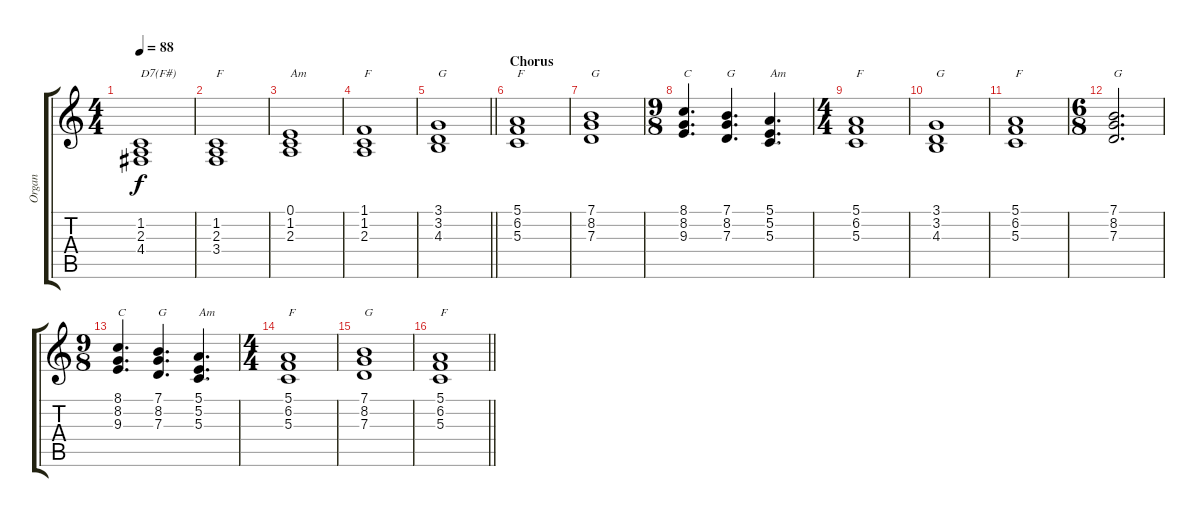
\track ("Organ" "Organ") {instrument percussiveorgan}
\staff {score tabs}
\tuning (E4 B3 G3 D3 A2 E2) {hide}
\ts (4 4)
\tempo 88
\clef g2
\ks c
(1.2 2.3 4.4).1{txt "D7(F#)" dy f} |
(1.2 2.3 3.4).1{txt "F"} |
(0.1 1.2 2.3).1{txt "Am"} |
(1.1 1.2 2.3).1{txt "F"} |
\barLineRight lightlight
(3.1 3.2 4.3).1{txt "G"} |
\section ("" "Chorus")
(5.1 6.2 5.3).1{txt "F"} |
(7.1 8.2 7.3).1{txt "G"} |
\ts (9 8)
(8.1 8.2 9.3).4{d txt "C"} (7.1 8.2 7.3).4{d txt "G"} (5.1 5.2 5.3).4{d txt "Am"} |
\ts (4 4)
(5.1 6.2 5.3).1{txt "F"} |
(3.1 3.2 4.3).1{txt "G"} |
(5.1 6.2 5.3).1{txt "F"} |
\ts (6 8)
(7.1 8.2 7.3).2{d txt "G"} |
\ts (9 8)
(8.1 8.2 9.3).4{d txt "C"} (7.1 8.2 7.3).4{d txt "G"} (5.1 5.2 5.3).4{d txt "Am"} |
\ts (4 4)
(5.1 6.2 5.3).1{txt "F"} |
(7.1 8.2 7.3).1{txt "G"} |
\barLineRight lightlight
(5.1 6.2 5.3).1{txt "F"}
